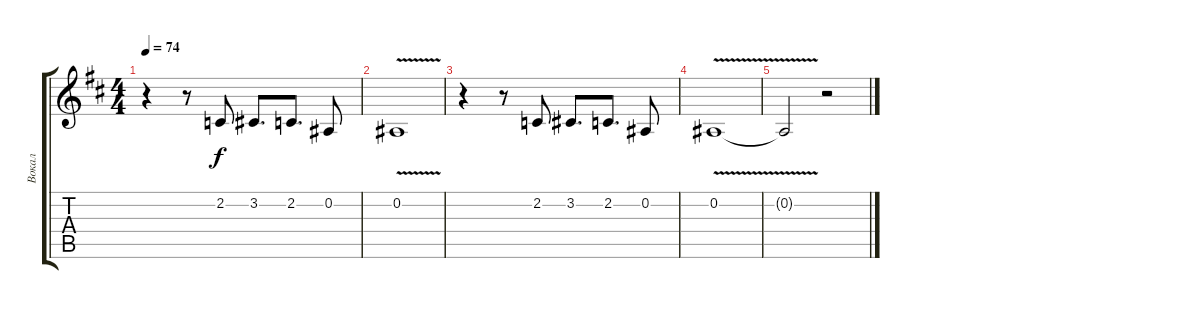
\track ("Вокал" "Вокал") {instrument trumpet}
\staff {score tabs}
\tuning (Eb4 Bb3 Gb3 Db3 Ab2 Eb2) {hide}
\ts (4 4)
\tempo 74
\clef g2
\ks bminor
r.4{dy f} r.8 2.2.8 3.2.8{d} 2.2.8{d} 0.2.8 |
0.2{v}.1 |
r.4{balance 0} r.8 2.2.8 3.2.8{d} 2.2.8{d} 0.2.8 |
0.2{v}.1 |
0.2{t}.2 r.2
